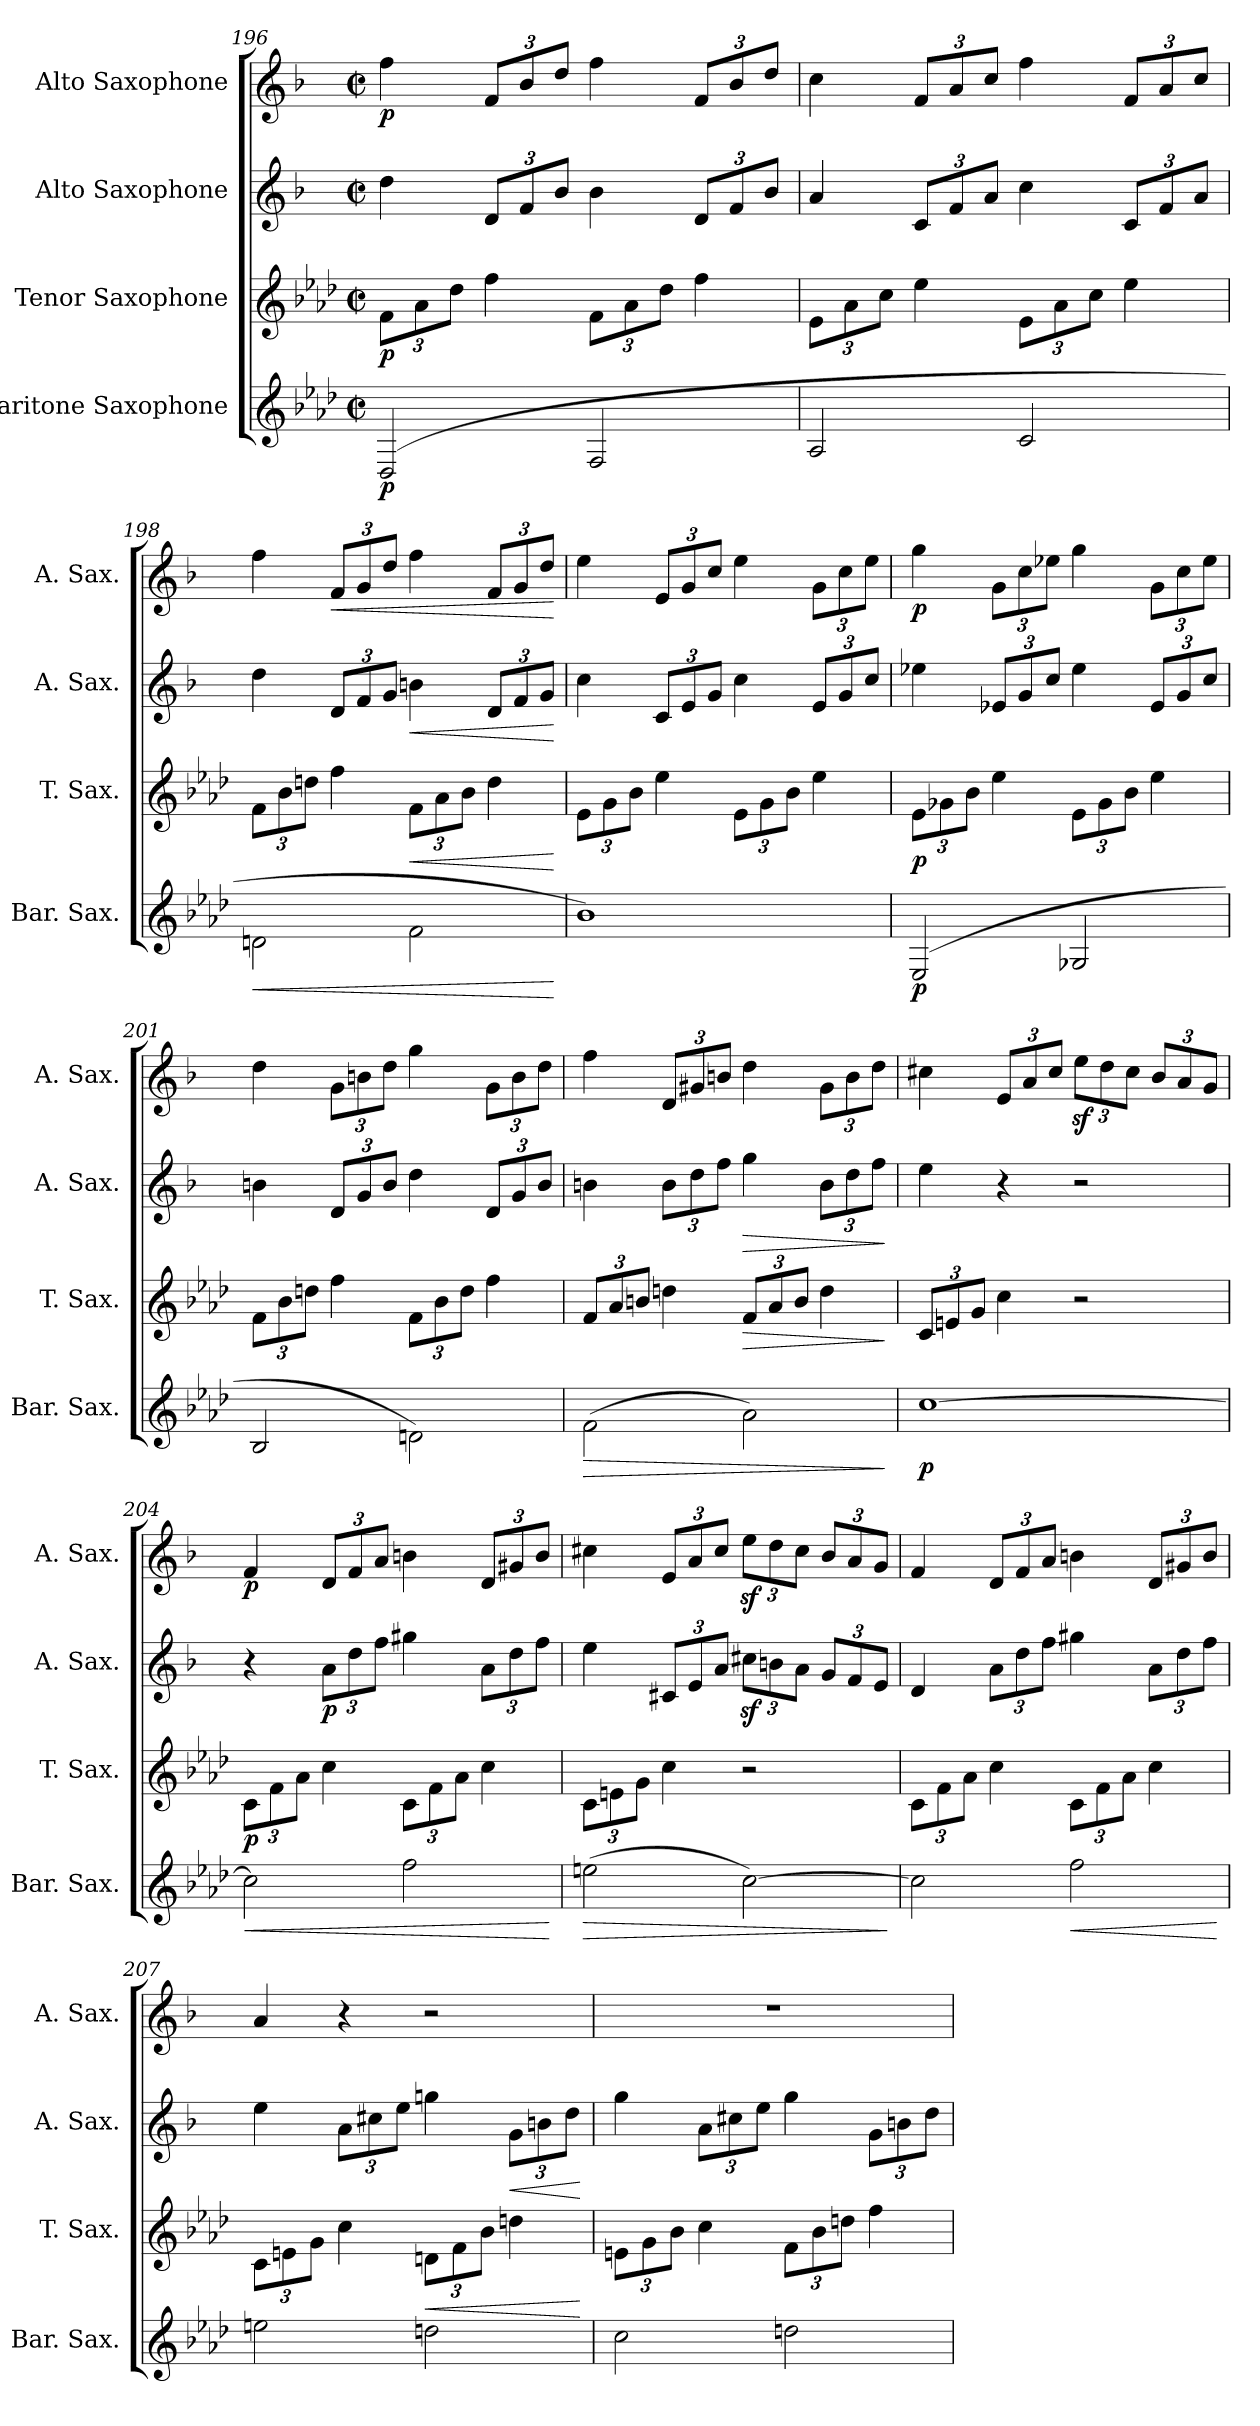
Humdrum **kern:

**kern	**dynam	**kern	**dynam	**kern	**dynam	**kern	**dynam
*part4	*part4	*part3	*part3	*part2	*part2	*part1	*part1
*staff4	*staff4	*staff3	*staff3	*staff2	*staff2	*staff1	*staff1
*I"Baritone Saxophone	*	*I"Tenor Saxophone	*	*I"Alto Saxophone	*	*I"Alto Saxophone	*
*I'Bar. Sax.	*	*I'T. Sax.	*	*I'A. Sax.	*	*I'A. Sax.	*
*clefG2	*	*clefG2	*	*clefG2	*	*clefG2	*
*ITrd12c21	*	*ITrd8c14	*	*ITrd5c9	*	*ITrd5c9	*
*k[b-e-a-d-]	*	*k[b-e-a-d-]	*	*k[b-e-a-d-]	*	*k[b-e-a-d-]	*
*M2/2	*	*M2/2	*	*M2/2	*	*M2/2	*
*met(c|)	*	*met(c|)	*	*met(c|)	*	*met(c|)	*
*	*	*Xbrackettup	*	*	*	*	*
=196	=196	=196	=196	=196	=196	=196	=196
!	!LO:DY:b	!	!LO:DY:b	!	!	!	!LO:DY:b
(2DD-/	p	12F\L	p	4f\	.	4a-\	p
.	.	12A-\	.	.	.	.	.
.	.	12d-\J	.	.	.	.	.
*	*	*	*	*Xbrackettup	*	*Xbrackettup	*
.	.	4f\	.	12F/L	.	12A-/L	.
.	.	.	.	12A-/	.	12d-/	.
.	.	.	.	12d-/J	.	12f/J	.
2FF/	.	12F\L	.	4d-\	.	4a-\	.
.	.	12A-\	.	.	.	.	.
.	.	12d-\J	.	.	.	.	.
.	.	4f\	.	12F/L	.	12A-/L	.
.	.	.	.	12A-/	.	12d-/	.
.	.	.	.	12d-/J	.	12f/J	.
=197	=197	=197	=197	=197	=197	=197	=197
2AA-/	.	12E-\L	.	4c/	.	4e-\	.
.	.	12A-\	.	.	.	.	.
.	.	12c\J	.	.	.	.	.
.	.	4e-\	.	12E-/L	.	12A-/L	.
.	.	.	.	12A-/	.	12c/	.
.	.	.	.	12c/J	.	12e-/J	.
2C/	.	12E-\L	.	4e-\	.	4a-\	.
.	.	12A-\	.	.	.	.	.
.	.	12c\J	.	.	.	.	.
.	.	4e-\	.	12E-/L	.	12A-/L	.
.	.	.	.	12A-/	.	12c/	.
.	.	.	.	12c/J	.	12e-/J	.
!!LO:LB:g=z
=198	=198	=198	=198	=198	=198	=198	=198
!	!LO:HP:b	!	!	!	!	!	!
2Dn\	<	12F\L	.	4f\	.	4a-\	.
.	.	12B-\	.	.	.	.	.
.	.	12dn\J	.	.	.	.	.
!	!	!	!	!	!	!	!LO:HP:b
.	.	4f\	.	12F/L	.	12A-/L	<
.	.	.	.	12A-/	.	12B-/	.
.	.	.	.	12B-/J	.	12f/J	.
!	!	!	!LO:HP:b	!	!LO:HP:b	!	!
2F\	.	12F\L	<	4dn\	<	4a-\	.
.	.	12A-\	.	.	.	.	.
.	.	12B-\J	.	.	.	.	.
.	.	4d\	.	12F/L	.	12A-/L	.
.	.	.	.	12A-/	.	12B-/	.
.	.	.	.	12B-/J	.	12f/J	.
.	[	.	[	.	[	.	[
=199	=199	=199	=199	=199	=199	=199	=199
1B-)	.	12E-\L	.	4e-\	.	4g\	.
.	.	12G\	.	.	.	.	.
.	.	12B-\J	.	.	.	.	.
.	.	4e-\	.	12E-/L	.	12G/L	.
.	.	.	.	12G/	.	12B-/	.
.	.	.	.	12B-/J	.	12e-/J	.
.	.	12E-\L	.	4e-\	.	4g\	.
.	.	12G\	.	.	.	.	.
.	.	12B-\J	.	.	.	.	.
.	.	4e-\	.	12G/L	.	12B-\L	.
.	.	.	.	12B-/	.	12e-\	.
.	.	.	.	12e-/J	.	12g\J	.
=200	=200	=200	=200	=200	=200	=200	=200
!	!LO:DY:b	!	!LO:DY:b	!	!	!	!LO:DY:b
(2EE-/	p	12E-\L	p	4g-X\	.	4b-\	p
.	.	12G-X\	.	.	.	.	.
.	.	12B-\J	.	.	.	.	.
.	.	4e-\	.	12G-X/L	.	12B-\L	.
.	.	.	.	12B-/	.	12e-\	.
.	.	.	.	12e-/J	.	12g-X\J	.
2GG-X/	.	12E-\L	.	4g-\	.	4b-\	.
.	.	12G-\	.	.	.	.	.
.	.	12B-\J	.	.	.	.	.
.	.	4e-\	.	12G-/L	.	12B-\L	.
.	.	.	.	12B-/	.	12e-\	.
.	.	.	.	12e-/J	.	12g-\J	.
!!LO:LB:g=z
=201	=201	=201	=201	=201	=201	=201	=201
2BB-/	.	12F\L	.	4dn\	.	4f\	.
.	.	12B-\	.	.	.	.	.
.	.	12dn\J	.	.	.	.	.
.	.	4f\	.	12F/L	.	12B-\L	.
.	.	.	.	12B-/	.	12dn\	.
.	.	.	.	12d/J	.	12f\J	.
2Dn\)	.	12F\L	.	4f\	.	4b-\	.
.	.	12B-\	.	.	.	.	.
.	.	12d\J	.	.	.	.	.
.	.	4f\	.	12F/L	.	12B-\L	.
.	.	.	.	12B-/	.	12d\	.
.	.	.	.	12d/J	.	12f\J	.
=202	=202	=202	=202	=202	=202	=202	=202
!	!LO:HP:b	!	!	!	!	!	!
(2F\	>	12F/L	.	4dn\	.	4a-\	.
.	.	12A-/	.	.	.	.	.
.	.	12Bn/J	.	.	.	.	.
.	.	4dn\	.	12d\L	.	12F/L	.
.	.	.	.	12f\	.	12Bn/	.
.	.	.	.	12a-\J	.	12dn/J	.
!	!	!	!LO:HP:b	!	!LO:HP:b	!	!
2A-\)	.	12F/L	>	4b-\	>	4f\	.
.	.	12A-/	.	.	.	.	.
.	.	12B/J	.	.	.	.	.
.	.	4d\	.	12d\L	.	12B\L	.
.	.	.	.	12f\	.	12d\	.
.	.	.	.	12a-\J	.	12f\J	.
.	]	.	]	.	]	.	.
=203	=203	=203	=203	=203	=203	=203	=203
!	!LO:DY:b	!	!	!	!	!	!
[1c	p	12C/L	.	4g\	.	4en\	.
.	.	12En/	.	.	.	.	.
.	.	12G/J	.	.	.	.	.
.	.	4c\	.	4r	.	12G/L	.
.	.	.	.	.	.	12c/	.
.	.	.	.	.	.	12e/J	.
.	.	2r	.	2r	.	12gz<\L	.
.	.	.	.	.	.	12f\	.
.	.	.	.	.	.	12e\J	.
.	.	.	.	.	.	12d-/L	.
.	.	.	.	.	.	12c/	.
.	.	.	.	.	.	12B-/J	.
!!LO:PB:g=z
=204	=204	=204	=204	=204	=204	=204	=204
!	!LO:HP:b	!	!LO:DY:b	!	!	!	!LO:DY:b
2c\]	<	12C\L	p	4r	.	4A-/	p
.	.	12F\	.	.	.	.	.
.	.	12A-\J	.	.	.	.	.
!	!	!	!	!	!LO:DY:b	!	!
.	.	4c\	.	12c\L	p	12F/L	.
.	.	.	.	12f\	.	12A-/	.
.	.	.	.	12a-\J	.	12c/J	.
2f\	.	12C\L	.	4bn\	.	4dn\	.
.	.	12F\	.	.	.	.	.
.	.	12A-\J	.	.	.	.	.
.	.	4c\	.	12c\L	.	12F/L	.
.	.	.	.	12f\	.	12Bn/	.
.	.	.	.	12a-\J	.	12d/J	.
.	[	.	.	.	.	.	.
=205	=205	=205	=205	=205	=205	=205	=205
!	!LO:HP:b	!	!	!	!	!	!
(2en\	>	12C\L	.	4g\	.	4en\	.
.	.	12En\	.	.	.	.	.
.	.	12G\J	.	.	.	.	.
.	.	4c\	.	12En/L	.	12G/L	.
.	.	.	.	12G/	.	12c/	.
.	.	.	.	12c/J	.	12e/J	.
[2c\)	.	2r	.	12enz<\L	.	12gz<\L	.
.	.	.	.	12dn\	.	12f\	.
.	.	.	.	12c\J	.	12e\J	.
.	.	.	.	12B-/L	.	12d-/L	.
.	.	.	.	12A-/	.	12c/	.
.	.	.	.	12G/J	.	12B-/J	.
.	]	.	.	.	.	.	.
=206	=206	=206	=206	=206	=206	=206	=206
2c\]	.	12C\L	.	4F/	.	4A-/	.
.	.	12F\	.	.	.	.	.
.	.	12A-\J	.	.	.	.	.
.	.	4c\	.	12c\L	.	12F/L	.
.	.	.	.	12f\	.	12A-/	.
.	.	.	.	12a-\J	.	12c/J	.
!	!LO:HP:b	!	!	!	!	!	!
2f\	<	12C\L	.	4bn\	.	4dn\	.
.	.	12F\	.	.	.	.	.
.	.	12A-\J	.	.	.	.	.
.	.	4c\	.	12c\L	.	12F/L	.
.	.	.	.	12f\	.	12Bn/	.
.	.	.	.	12a-\J	.	12d/J	.
.	[	.	.	.	.	.	.
!!LO:LB:g=z
=207	=207	=207	=207	=207	=207	=207	=207
2en\	.	12C\L	.	4g\	.	4c/	.
.	.	12En\	.	.	.	.	.
.	.	12G\J	.	.	.	.	.
.	.	4c\	.	12c\L	.	4r	.
.	.	.	.	12en\	.	.	.
.	.	.	.	12g\J	.	.	.
!	!	!	!LO:HP:b	!	!	!	!
2dn\	.	12Dn\L	<	4b-X\	.	2r	.
.	.	12F\	.	.	.	.	.
.	.	12B-\J	.	.	.	.	.
!	!	!	!	!	!LO:HP:b	!	!
.	.	4dn\	.	12B-\L	<	.	.
.	.	.	.	12dn\	.	.	.
.	.	.	.	12f\J	.	.	.
.	.	.	[	.	[	.	.
=208	=208	=208	=208	=208	=208	=208	=208
2c\	.	12En\L	.	4b-\	.	1r	.
.	.	12G\	.	.	.	.	.
.	.	12B-\J	.	.	.	.	.
.	.	4c\	.	12c\L	.	.	.
.	.	.	.	12en\	.	.	.
.	.	.	.	12g\J	.	.	.
2dn\	.	12F\L	.	4b-\	.	.	.
.	.	12B-\	.	.	.	.	.
.	.	12dn\J	.	.	.	.	.
.	.	4f\	.	12B-\L	.	.	.
.	.	.	.	12dn\	.	.	.
.	.	.	.	12f\J	.	.	.
=	=	=	=	=	=	=	=
*-	*-	*-	*-	*-	*-	*-	*-
